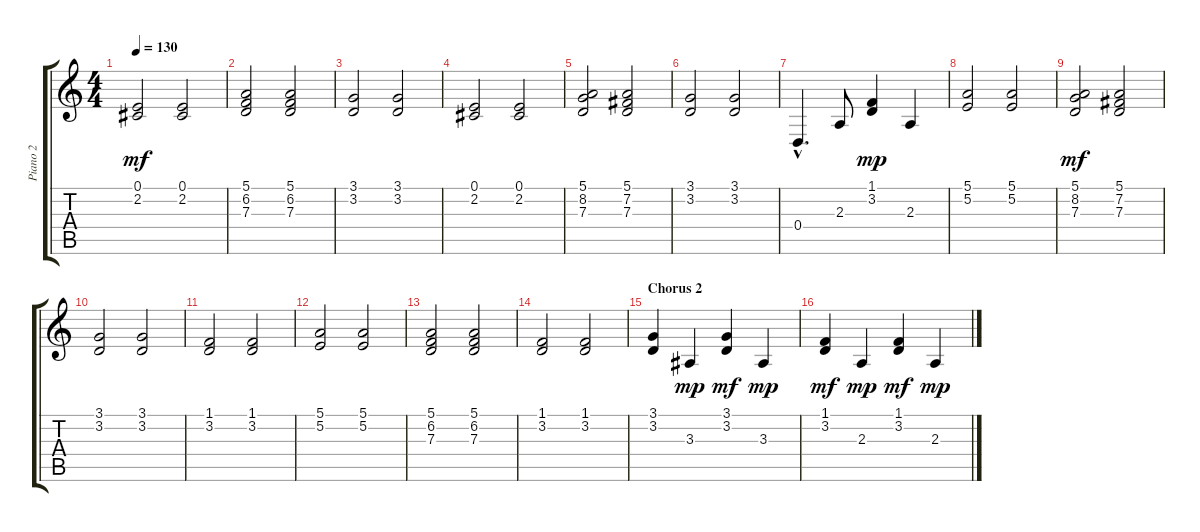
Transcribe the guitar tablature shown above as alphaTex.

\track ("Piano 2" "Piano 2") {instrument acousticgrandpiano}
\staff {score tabs}
\tuning (E4 B3 G3 D3 A2 E2) {hide}
\ts (4 4)
\tempo 130
\clef g2
\ks c
(0.1 2.2).2{dy mf} (0.1 2.2).2 |
(5.1 6.2 7.3).2 (5.1 6.2 7.3).2 |
(3.1 3.2).2 (3.1 3.2).2 |
(0.1 2.2).2 (0.1 2.2).2 |
(5.1 8.2 7.3).2 (5.1 7.2 7.3).2 |
(3.1 3.2).2 (3.1 3.2).2 |
0.4{hac}.4{d} 2.3.8 (1.1 3.2).4{dy mp} 2.3.4 |
(5.1 5.2).2 (5.1 5.2).2 |
(5.1 8.2 7.3).2{dy mf} (5.1 7.2 7.3).2 |
(3.1 3.2).2 (3.1 3.2).2 |
(1.1 3.2).2 (1.1 3.2).2 |
(5.1 5.2).2 (5.1 5.2).2 |
(5.1 6.2 7.3).2 (5.1 6.2 7.3).2 |
(1.1 3.2).2 (1.1 3.2).2 |
\section ("" "Chorus 2")
(3.1 3.2).4 3.3.4{dy mp} (3.1 3.2).4{dy mf} 3.3.4{dy mp} |
(1.1 3.2).4{dy mf} 2.3.4{dy mp} (1.1 3.2).4{dy mf} 2.3.4{dy mp}
